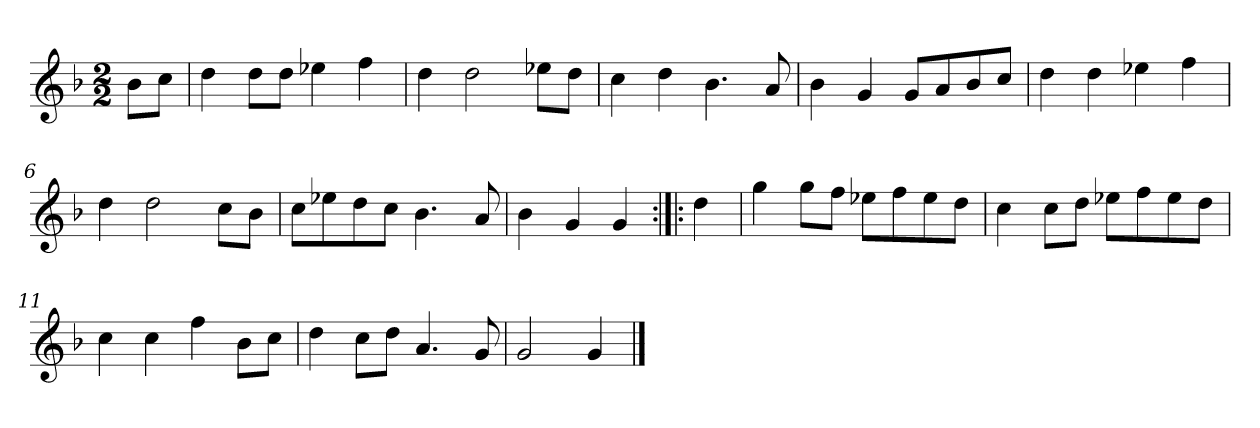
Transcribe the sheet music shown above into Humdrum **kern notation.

**kern
*part1
*staff1
*clefG2
*k[b-]
*G:dor
*M2/2
*MM120
=
8b-\L
8cc\J
=1
4dd
8dd\L
8dd\J
4ee-X
4ff
=2
4dd
2dd
8ee-X\L
8dd\J
=3
4cc
4dd
4.b-
8a
=4
4b-
4g
8g/L
8a/
8b-/
8cc/J
=5
4dd
4dd
4ee-X
4ff
=6
4dd
2dd
8cc\L
8b-\J
=7
8cc\L
8ee-X\
8dd\
8cc\J
4.b-
8a
=8
4b-
4g
4g
=:|!|:
4dd
=9
4gg
8gg\L
8ff\J
8ee-X\L
8ff\
8ee-\
8dd\J
=10
4cc
8cc\L
8dd\J
8ee-X\L
8ff\
8ee-\
8dd\J
=11
4cc
4cc
4ff
8b-\L
8cc\J
=12
4dd
8cc\L
8dd\J
4.a
8g
=13
2g
4g
==
*-
